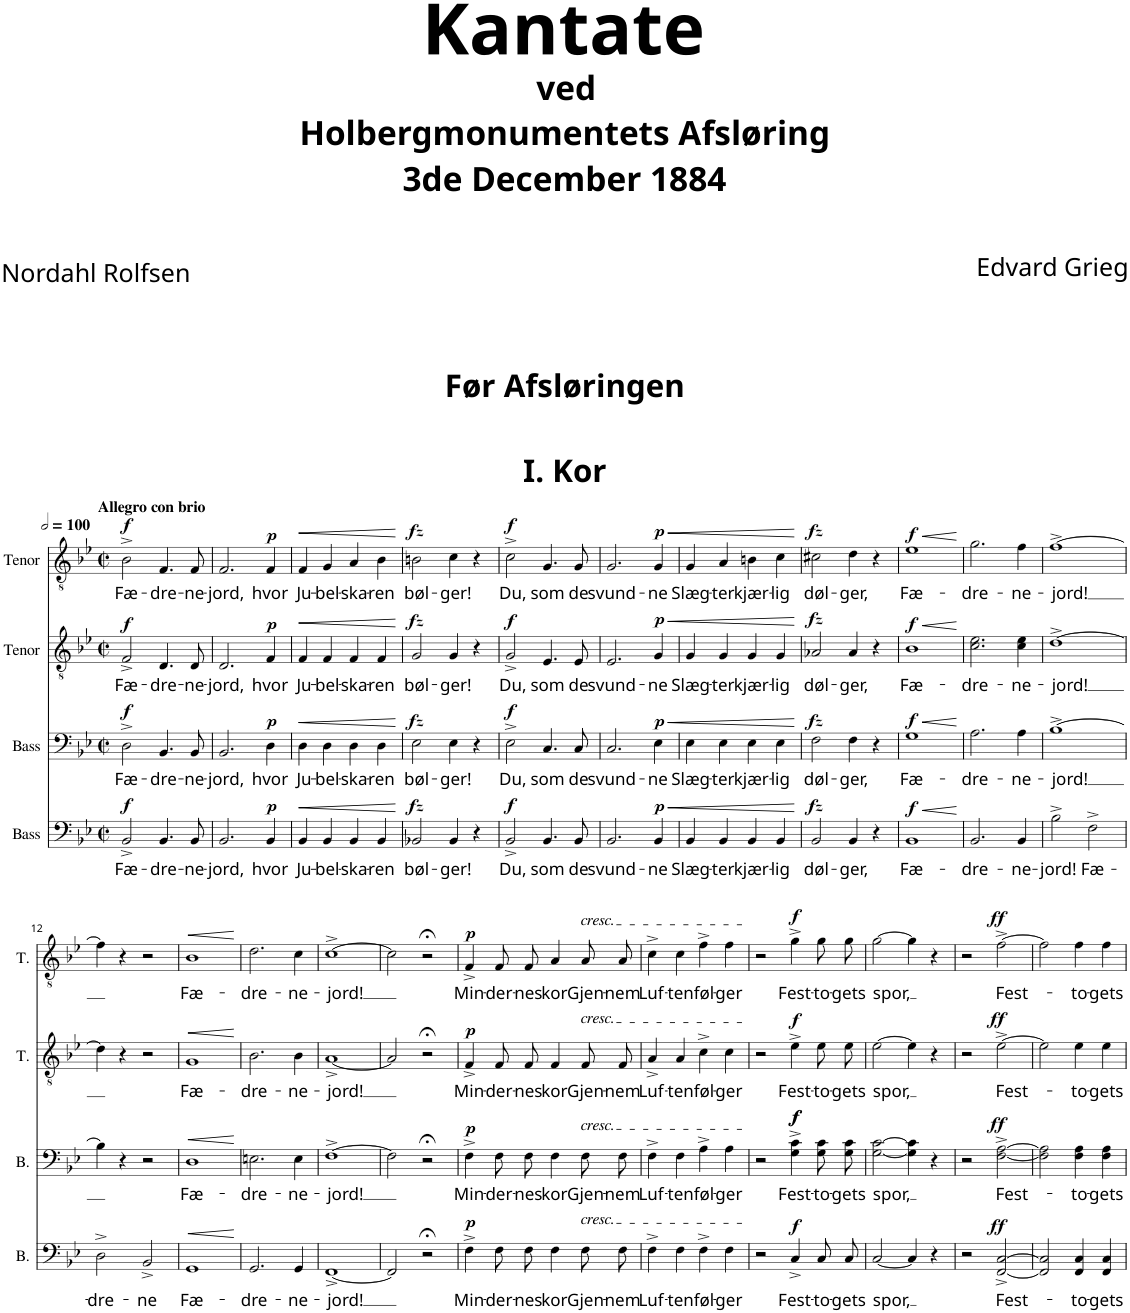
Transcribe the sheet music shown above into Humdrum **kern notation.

**kern	**text	**dynam	**kern	**text	**dynam	**kern	**text	**dynam	**kern	**text	**dynam	**kern
*part5	*part5	*part5	*part4	*part4	*part4	*part3	*part3	*part3	*part2	*part2	*part2	*part1
*staff5	*staff5	*staff5	*staff4	*staff4	*staff4	*staff3	*staff3	*staff3	*staff2	*staff2	*staff2	*staff1
*I"Bass	*	*	*I"Bass	*	*	*I"Tenor	*	*	*I"Tenor	*	*	*I"Baritone
*I'B.	*	*	*I'B.	*	*	*I'T.	*	*	*I'T.	*	*	*I'Bar.
*clefF4	*	*	*clefF4	*	*	*clefGv2	*	*	*clefGv2	*	*	*clefF4
*k[b-e-]	*	*	*k[b-e-]	*	*	*k[b-e-]	*	*	*k[b-e-]	*	*	*k[b-e-]
*M2/2	*	*	*M2/2	*	*	*M2/2	*	*	*M2/2	*	*	*M2/2
*met(c|)	*	*	*met(c|)	*	*	*met(c|)	*	*	*met(c|)	*	*	*met(c|)
*MM200	*	*	*MM200	*	*	*MM200	*	*	*MM200	*	*	*MM200
=1	=1	=1	=1	=1	=1	=1	=1	=1	=1	=1	=1	=1
!	!	!	!	!	!	!	!	!	!	!	!	!LO:TX:a:B:t=Før Afsløringen
!	!	!	!	!	!	!	!	!	!	!	!	!LO:TX:a:t=I. Kor
!	!	!	!	!	!	!	!	!	!	!	!	!LO:TX:a:B:t=Allegro con brio
!	!LO:LY:b	!LO:DY:a	!	!LO:LY:b	!LO:DY:a	!	!LO:LY:b	!LO:DY:a	!	!LO:LY:b	!LO:DY:a	!
2BB-^/	Fæ-	f	2D^\	Fæ-	f	2F^/	Fæ-	f	2B-^\	Fæ-	f	1r
!	!LO:LY:b	!	!	!LO:LY:b	!	!	!LO:LY:b	!	!	!LO:LY:b	!	!
4.BB-/	-dre-	.	4.BB-/	-dre-	.	4.D/	-dre-	.	4.F/	-dre-	.	.
!	!LO:LY:b	!	!	!LO:LY:b	!	!	!LO:LY:b	!	!	!LO:LY:b	!	!
8BB-/	-ne-	.	8BB-/	-ne-	.	8D/	-ne-	.	8F/	-ne-	.	.
=2	=2	=2	=2	=2	=2	=2	=2	=2	=2	=2	=2	=2
!	!LO:LY:b	!	!	!LO:LY:b	!	!	!LO:LY:b	!	!	!LO:LY:b	!	!
2.BB-/	-jord,	.	2.BB-/	-jord,	.	2.D/	-jord,	.	2.F/	-jord,	.	1r
!	!LO:LY:b	!LO:DY:a	!	!LO:LY:b	!LO:DY:a	!	!LO:LY:b	!LO:DY:a	!	!LO:LY:b	!LO:DY:a	!
4BB-/	hvor	p	4D\	hvor	p	4F/	hvor	p	4F/	hvor	p	.
=3	=3	=3	=3	=3	=3	=3	=3	=3	=3	=3	=3	=3
!	!LO:LY:b	!LO:HP:b	!	!LO:LY:b	!LO:HP:b	!	!LO:LY:b	!LO:HP:b	!	!LO:LY:b	!LO:HP:b	!
4BB-/	Ju-	<	4D\	Ju-	<	4F/	Ju-	<	4F/	Ju-	<	1r
!	!LO:LY:b	!	!	!LO:LY:b	!	!	!LO:LY:b	!	!	!LO:LY:b	!	!
4BB-/	-bel-	.	4D\	-bel-	.	4F/	-bel-	.	4G/	-bel-	.	.
!	!LO:LY:b	!	!	!LO:LY:b	!	!	!LO:LY:b	!	!	!LO:LY:b	!	!
4BB-/	-ska-	.	4D\	-ska-	.	4F/	-ska-	.	4A/	-ska-	.	.
!	!LO:LY:b	!	!	!LO:LY:b	!	!	!LO:LY:b	!	!	!LO:LY:b	!	!
4BB-/	-ren	.	4D\	-ren	.	4F/	-ren	.	4B-\	-ren	.	.
.	.	[	.	.	[	.	.	[	.	.	[	.
=4	=4	=4	=4	=4	=4	=4	=4	=4	=4	=4	=4	=4
!	!LO:LY:b	!LO:DY:a	!	!LO:LY:b	!LO:DY:a	!	!LO:LY:b	!LO:DY:a	!	!LO:LY:b	!LO:DY:a	!
2BB-X/	bøl-	fz	2E-\	bøl-	fz	2G/	bøl-	fz	2Bn\	bøl-	fz	1r
!	!LO:LY:b	!	!	!LO:LY:b	!	!	!LO:LY:b	!	!	!LO:LY:b	!	!
4BB-/	-ger!	.	4E-\	-ger!	.	4G/	-ger!	.	4c\	-ger!	.	.
4r	.	.	4r	.	.	4r	.	.	4r	.	.	.
=5	=5	=5	=5	=5	=5	=5	=5	=5	=5	=5	=5	=5
!	!LO:LY:b	!LO:DY:a	!	!LO:LY:b	!LO:DY:a	!	!LO:LY:b	!LO:DY:a	!	!LO:LY:b	!LO:DY:a	!
2BB-^/	Du,	f	2E-^\	Du,	f	2G^/	Du,	f	2c^\	Du,	f	1r
!	!LO:LY:b	!	!	!LO:LY:b	!	!	!LO:LY:b	!	!	!LO:LY:b	!	!
4.BB-/	som	.	4.C/	som	.	4.E-/	som	.	4.G/	som	.	.
!	!LO:LY:b	!	!	!LO:LY:b	!	!	!LO:LY:b	!	!	!LO:LY:b	!	!
8BB-/	de	.	8C/	de	.	8E-/	de	.	8G/	de	.	.
=6	=6	=6	=6	=6	=6	=6	=6	=6	=6	=6	=6	=6
!	!LO:LY:b	!	!	!LO:LY:b	!	!	!LO:LY:b	!	!	!LO:LY:b	!	!
2.BB-/	svund-	.	2.C/	svund-	.	2.E-/	svund-	.	2.G/	svund-	.	1r
!	!LO:LY:b	!LO:HP:b	!	!LO:LY:b	!LO:HP:b	!	!LO:LY:b	!LO:HP:b	!	!LO:LY:b	!LO:HP:b	!
!	!	!LO:DY:n=1:a	!	!	!LO:DY:n=1:a	!	!	!LO:DY:n=1:a	!	!	!LO:DY:n=1:a	!
4BB-/	-ne	< p	4E-\	-ne	< p	4G/	-ne	< p	4G/	-ne	< p	.
=7	=7	=7	=7	=7	=7	=7	=7	=7	=7	=7	=7	=7
!	!LO:LY:b	!	!	!LO:LY:b	!	!	!LO:LY:b	!	!	!LO:LY:b	!	!
4BB-/	Slæg-	.	4E-\	Slæg-	.	4G/	Slæg-	.	4G/	Slæg-	.	1r
!	!LO:LY:b	!	!	!LO:LY:b	!	!	!LO:LY:b	!	!	!LO:LY:b	!	!
4BB-/	-ter	.	4E-\	-ter	.	4G/	-ter	.	4A/	-ter	.	.
!	!LO:LY:b	!	!	!LO:LY:b	!	!	!LO:LY:b	!	!	!LO:LY:b	!	!
4BB-/	kjær-	.	4E-\	kjær-	.	4G/	kjær-	.	4Bn\	kjær-	.	.
!	!LO:LY:b	!	!	!LO:LY:b	!	!	!LO:LY:b	!	!	!LO:LY:b	!	!
4BB-/	-lig	.	4E-\	-lig	.	4G/	-lig	.	4c\	-lig	.	.
.	.	[	.	.	[	.	.	[	.	.	[	.
=8	=8	=8	=8	=8	=8	=8	=8	=8	=8	=8	=8	=8
!	!LO:LY:b	!LO:DY:a	!	!LO:LY:b	!LO:DY:a	!	!LO:LY:b	!LO:DY:a	!	!LO:LY:b	!LO:DY:a	!
2BB-/	døl-	fz	2F\	døl-	fz	2A-X/	døl-	fz	2c#X\	døl-	fz	1r
!	!LO:LY:b	!	!	!LO:LY:b	!	!	!LO:LY:b	!	!	!LO:LY:b	!	!
4BB-/	-ger,	.	4F\	-ger,	.	4A-/	-ger,	.	4d\	-ger,	.	.
4r	.	.	4r	.	.	4r	.	.	4r	.	.	.
=9	=9	=9	=9	=9	=9	=9	=9	=9	=9	=9	=9	=9
!	!LO:LY:b	!LO:HP:b	!	!LO:LY:b	!LO:HP:b	!	!LO:LY:b	!LO:HP:b	!	!LO:LY:b	!LO:HP:b	!
!	!	!LO:DY:n=1:a	!	!	!LO:DY:n=1:a	!	!	!LO:DY:n=1:a	!	!	!LO:DY:n=1:a	!
1BB-	Fæ-	< f	1G	Fæ-	< f	1B-	Fæ-	< f	1e-	Fæ-	< f	1r
.	.	[	.	.	[	.	.	[	.	.	[	.
=10	=10	=10	=10	=10	=10	=10	=10	=10	=10	=10	=10	=10
!	!LO:LY:b	!	!	!LO:LY:b	!	!	!LO:LY:b	!	!	!LO:LY:b	!	!
2.BB-/	-dre-	.	2.A\	-dre-	.	2.c\ 2.e-\	-dre-	.	2.g\	-dre-	.	1r
!	!LO:LY:b	!	!	!LO:LY:b	!	!	!LO:LY:b	!	!	!LO:LY:b	!	!
4BB-/	-ne-	.	4A\	-ne-	.	4c\ 4e-\	-ne-	.	4f\	-ne-	.	.
=11	=11	=11	=11	=11	=11	=11	=11	=11	=11	=11	=11	=11
!	!LO:LY:b	!	!	!LO:LY:b	!	!	!LO:LY:b	!	!	!LO:LY:b	!	!
2B-^\	-jord!	.	[1B-^	-jord!	.	[1d^	-jord!	.	[1f^	-jord!	.	1r
!	!LO:LY:b	!	!	!	!	!	!	!	!	!	!	!
2F^\	Fæ-	.	.	.	.	.	.	.	.	.	.	.
!!LO:LB:g=z
=12	=12	=12	=12	=12	=12	=12	=12	=12	=12	=12	=12	=12
!	!LO:LY:b	!	!	!	!	!	!	!	!	!	!	!
2D^\	-dre-	.	4B-\]	.	.	4d\]	.	.	4f\]	.	.	1r
.	.	.	4r	.	.	4r	.	.	4r	.	.	.
!	!LO:LY:b	!	!	!	!	!	!	!	!	!	!	!
2BB-^/	-ne	.	2r	.	.	2r	.	.	2r	.	.	.
=13	=13	=13	=13	=13	=13	=13	=13	=13	=13	=13	=13	=13
!	!LO:LY:b	!LO:HP:b	!	!LO:LY:b	!LO:HP:b	!	!LO:LY:b	!LO:HP:b	!	!LO:LY:b	!LO:HP:b	!
1GG	Fæ-	<	1D	Fæ-	<	1G	Fæ-	<	1B-	Fæ-	<	1r
.	.	[	.	.	[	.	.	[	.	.	[	.
=14	=14	=14	=14	=14	=14	=14	=14	=14	=14	=14	=14	=14
!	!LO:LY:b	!	!	!LO:LY:b	!	!	!LO:LY:b	!	!	!LO:LY:b	!	!
2.GG/	-dre-	.	2.En\	-dre-	.	2.B-\	-dre-	.	2.d\	-dre-	.	1r
!	!LO:LY:b	!	!	!LO:LY:b	!	!	!LO:LY:b	!	!	!LO:LY:b	!	!
4GG/	-ne-	.	4E\	-ne-	.	4B-\	-ne-	.	4c\	-ne-	.	.
=15	=15	=15	=15	=15	=15	=15	=15	=15	=15	=15	=15	=15
!	!LO:LY:b	!	!	!LO:LY:b	!	!	!LO:LY:b	!	!	!LO:LY:b	!	!
[1FF^	-jord!	.	[1F^	-jord!	.	[1A^	-jord!	.	[1c^	-jord!	.	1r
=16	=16	=16	=16	=16	=16	=16	=16	=16	=16	=16	=16	=16
2FF/]	.	.	2F\]	.	.	2A/]	.	.	2c\]	.	.	1r
2r;<	.	.	2r;<	.	.	2r;<	.	.	2r;<	.	.	.
=17	=17	=17	=17	=17	=17	=17	=17	=17	=17	=17	=17	=17
!	!LO:LY:b	!LO:DY:a	!	!LO:LY:b	!LO:DY:a	!	!LO:LY:b	!LO:DY:a	!	!LO:LY:b	!LO:DY:a	!
4F^\	Min-	p	4F^\	Min-	p	4F^/	Min-	p	4F^/	Min-	p	1r
!	!LO:LY:b	!	!	!LO:LY:b	!	!	!LO:LY:b	!	!	!LO:LY:b	!	!
8F\L	-der-	.	8F\L	-der-	.	8F/L	-der-	.	8F/L	-der-	.	.
!	!LO:LY:b	!	!	!LO:LY:b	!	!	!LO:LY:b	!	!	!LO:LY:b	!	!
8F\J	-nes	.	8F\J	-nes	.	8F/J	-nes	.	8F/J	-nes	.	.
!	!LO:LY:b	!	!	!LO:LY:b	!	!	!LO:LY:b	!	!	!LO:LY:b	!	!
4F\	kor	.	4F\	kor	.	4F/	kor	.	4A/	kor	.	.
!	!	!	!	!	!	!	!	!	!LO:TX:a:i:t=cresc.	!	!	!
!	!	!	!	!	!	!LO:TX:a:i:t=cresc.	!	!	!	!	!	!
!	!	!	!LO:TX:a:i:t=cresc.	!	!	!	!	!	!	!	!	!
!LO:TX:a:i:t=cresc.	!	!	!	!	!	!	!	!	!	!	!	!
!	!LO:LY:b	!	!	!LO:LY:b	!	!	!LO:LY:b	!	!	!LO:LY:b	!	!
8F\L	Gjen-	.	8F\L	Gjen-	.	8F/L	Gjen-	.	8A/L	Gjen-	.	.
!	!LO:LY:b	!	!	!LO:LY:b	!	!	!LO:LY:b	!	!	!LO:LY:b	!	!
8F\J	-nem	.	8F\J	-nem	.	8F/J	-nem	.	8A/J	-nem	.	.
=18	=18	=18	=18	=18	=18	=18	=18	=18	=18	=18	=18	=18
!	!LO:LY:b	!	!	!LO:LY:b	!	!	!LO:LY:b	!	!	!LO:LY:b	!	!
4F^\	Luf-	.	4F^\	Luf-	.	4A^/	Luf-	.	4c^\	Luf-	.	1r
!	!LO:LY:b	!	!	!LO:LY:b	!	!	!LO:LY:b	!	!	!LO:LY:b	!	!
4F\	-ten	.	4F\	-ten	.	4A/	-ten	.	4c\	-ten	.	.
!	!LO:LY:b	!	!	!LO:LY:b	!	!	!LO:LY:b	!	!	!LO:LY:b	!	!
4F^\	føl-	.	4A^\	føl-	.	4c^\	føl-	.	4f^\	føl-	.	.
!	!LO:LY:b	!	!	!LO:LY:b	!	!	!LO:LY:b	!	!	!LO:LY:b	!	!
4F\	-ger	.	4A\	-ger	.	4c\	-ger	.	4f\	-ger	.	.
=19	=19	=19	=19	=19	=19	=19	=19	=19	=19	=19	=19	=19
2r	.	.	2r	.	.	2r	.	.	2r	.	.	1r
!	!LO:LY:b	!LO:DY:a	!	!LO:LY:b	!LO:DY:a	!	!LO:LY:b	!	!	!LO:LY:b	!	!
!	!	!	!	!	!LO:DY:n=1:a	!	!	!LO:DY:a	!	!	!LO:DY:a	!
4C^/	Fest-	f	4G\^ 4c\^	Fest-	f f	4e-^\	Fest-	f	4g^\	Fest-	f	.
!	!LO:LY:b	!	!	!LO:LY:b	!	!	!LO:LY:b	!	!	!LO:LY:b	!	!
8C/L	-to-	.	8G\ 8c\L	-to-	.	8e-\L	-to-	.	8g\L	-to-	.	.
!	!LO:LY:b	!	!	!LO:LY:b	!	!	!LO:LY:b	!	!	!LO:LY:b	!	!
8C/J	-gets	.	8G\ 8c\J	-gets	.	8e-\J	-gets	.	8g\J	-gets	.	.
=20	=20	=20	=20	=20	=20	=20	=20	=20	=20	=20	=20	=20
!	!LO:LY:b	!	!	!LO:LY:b	!	!	!LO:LY:b	!	!	!LO:LY:b	!	!
[2C/	spor,	.	[2G\ [2c\	spor,	.	[2e-\	spor,	.	[2g\	spor,	.	1r
4C/]	.	.	4G\] 4c\]	.	.	4e-\]	.	.	4g\]	.	.	.
4r	.	.	4r	.	.	4r	.	.	4r	.	.	.
=21	=21	=21	=21	=21	=21	=21	=21	=21	=21	=21	=21	=21
2r	.	.	2r	.	.	2r	.	.	2r	.	.	1r
!	!LO:LY:b	!LO:DY:a	!	!LO:LY:b	!LO:DY:a	!	!LO:LY:b	!LO:DY:a	!	!LO:LY:b	!LO:DY:a	!
[2FF/^ [2C/^	Fest-	ff	[2F\^ [2A\^	Fest-	ff	[2e-^\	Fest-	ff	[2f^\	Fest-	ff	.
=22	=22	=22	=22	=22	=22	=22	=22	=22	=22	=22	=22	=22
2FF/] 2C/]	.	.	2F\] 2A\]	.	.	2e-\]	.	.	2f\]	.	.	1r
!	!LO:LY:b	!	!	!LO:LY:b	!	!	!LO:LY:b	!	!	!LO:LY:b	!	!
4FF/ 4C/	-to-	.	4F\ 4A\	-to-	.	4e-\	-to-	.	4f\	-to-	.	.
!	!LO:LY:b	!	!	!LO:LY:b	!	!	!LO:LY:b	!	!	!LO:LY:b	!	!
4FF/ 4C/	-gets	.	4F\ 4A\	-gets	.	4e-\	-gets	.	4f\	-gets	.	.
=	=	=	=	=	=	=	=	=	=	=	=	=
*-	*-	*-	*-	*-	*-	*-	*-	*-	*-	*-	*-	*-
